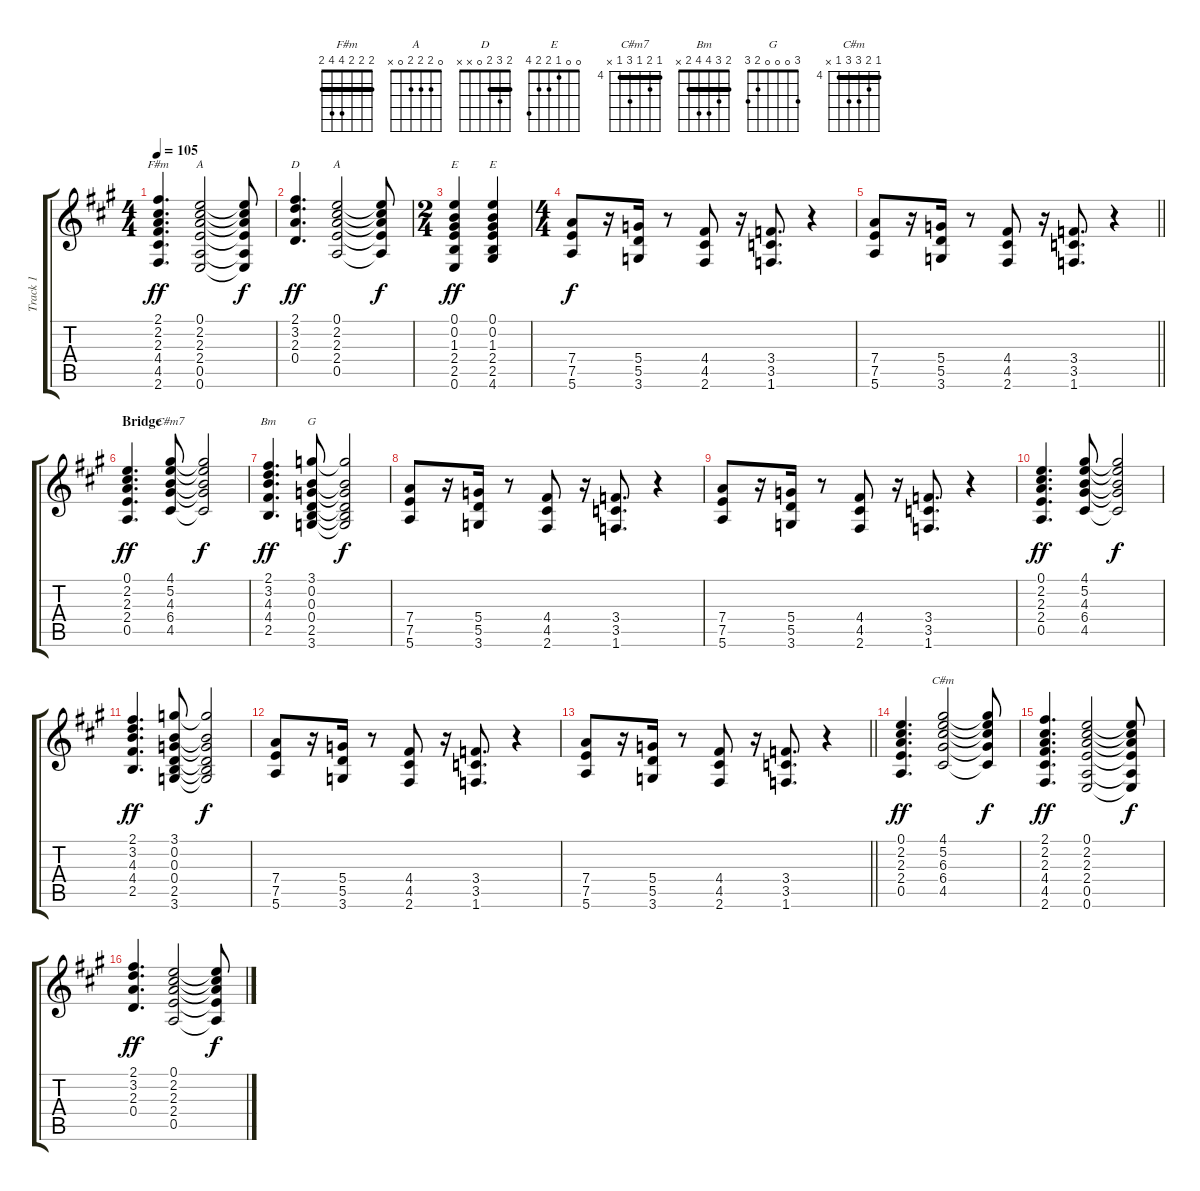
\track ("Track 1" "Track 1") {instrument acousticguitarsteel}
\staff {score tabs}
\tuning (E4 B3 G3 D3 A2 E2) {hide}
\chord ("F#m" 2 2 2 4 4 2) {barre 2}
\chord ("A" 0 2 2 2 0 0)
\chord ("D" 2 3 2 0 x x) {barre 2}
\chord ("A" 0 2 2 2 0 x)
\chord ("E" 0 0 1 2 2 0)
\chord ("E" 0 0 1 2 2 4)
\chord ("C#m7" 4 5 4 6 4 x) {firstfret 4 barre 4}
\chord ("Bm" 2 3 4 4 2 x) {barre 2}
\chord ("G" 3 0 0 0 2 3)
\chord ("C#m" 4 5 6 6 4 x) {firstfret 4 barre 4}
\ts (4 4)
\tempo 105
\clef g2
\ks a
(2.1 2.2 2.3 4.4 4.5 2.6).4{d ch "F#m" dy ff} (0.1 2.2 2.3 2.4 0.5 0.6).2{ch "A"} (0.1{t} 2.2{t} 2.3{t} 2.4{t} 0.5{t} 0.6{t}).8{dy f} |
(2.1 3.2 2.3 0.4).4{d ch "D" dy ff} (0.1 2.2 2.3 2.4 0.5).2{ch "A"} (0.1{t} 2.2{t} 2.3{t} 2.4{t} 0.5{t}).8{dy f} |
\ts (2 4)
(0.1 0.2 1.3 2.4 2.5 0.6).4{ch "E" dy ff} (0.1 0.2 1.3 2.4 2.5 4.6).4{ch "E"} |
\ts (4 4)
(7.4 7.5 5.6).8{dy f} r.16 (5.4 5.5 3.6).16 r.8 (4.4 4.5 2.6).8 r.16 (3.4 3.5 1.6).8{d} r.4 |
\barLineRight lightlight
(7.4 7.5 5.6).8 r.16 (5.4 5.5 3.6).16 r.8 (4.4 4.5 2.6).8 r.16 (3.4 3.5 1.6).8{d} r.4 |
\section ("" "Bridge")
(0.1 2.2 2.3 2.4 0.5).4{d dy ff} (4.1 5.2 4.3 6.4 4.5).8{ch "C#m7"} (4.1{t} 5.2{t} 4.3{t} 6.4{t} 4.5{t}).2{dy f} |
(2.1 3.2 4.3 4.4 2.5).4{d ch "Bm" dy ff} (3.1 0.2 0.3 0.4 2.5 3.6).8{ch "G"} (3.1{t} 0.2{t} 0.3{t} 0.4{t} 2.5{t} 3.6{t}).2{dy f} |
(7.4 7.5 5.6).8 r.16 (5.4 5.5 3.6).16 r.8 (4.4 4.5 2.6).8 r.16 (3.4 3.5 1.6).8{d} r.4 |
(7.4 7.5 5.6).8 r.16 (5.4 5.5 3.6).16 r.8 (4.4 4.5 2.6).8 r.16 (3.4 3.5 1.6).8{d} r.4 |
(0.1 2.2 2.3 2.4 0.5).4{d dy ff} (4.1 5.2 4.3 6.4 4.5).8 (4.1{t} 5.2{t} 4.3{t} 6.4{t} 4.5{t}).2{dy f} |
(2.1 3.2 4.3 4.4 2.5).4{d dy ff} (3.1 0.2 0.3 0.4 2.5 3.6).8 (3.1{t} 0.2{t} 0.3{t} 0.4{t} 2.5{t} 3.6{t}).2{dy f} |
(7.4 7.5 5.6).8 r.16 (5.4 5.5 3.6).16 r.8 (4.4 4.5 2.6).8 r.16 (3.4 3.5 1.6).8{d} r.4 |
\barLineRight lightlight
(7.4 7.5 5.6).8 r.16 (5.4 5.5 3.6).16 r.8 (4.4 4.5 2.6).8 r.16 (3.4 3.5 1.6).8{d} r.4 |
(0.1 2.2 2.3 2.4 0.5).4{d dy ff} (4.1 5.2 6.3 6.4 4.5).2{ch "C#m"} (4.1{t} 5.2{t} 6.3{t} 6.4{t} 4.5{t}).8{dy f} |
(2.1 2.2 2.3 4.4 4.5 2.6).4{d dy ff} (0.1 2.2 2.3 2.4 0.5 0.6).2 (0.1{t} 2.2{t} 2.3{t} 2.4{t} 0.5{t} 0.6{t}).8{dy f} |
(2.1 3.2 2.3 0.4).4{d dy ff} (0.1 2.2 2.3 2.4 0.5).2 (0.1{t} 2.2{t} 2.3{t} 2.4{t} 0.5{t}).8{dy f}
